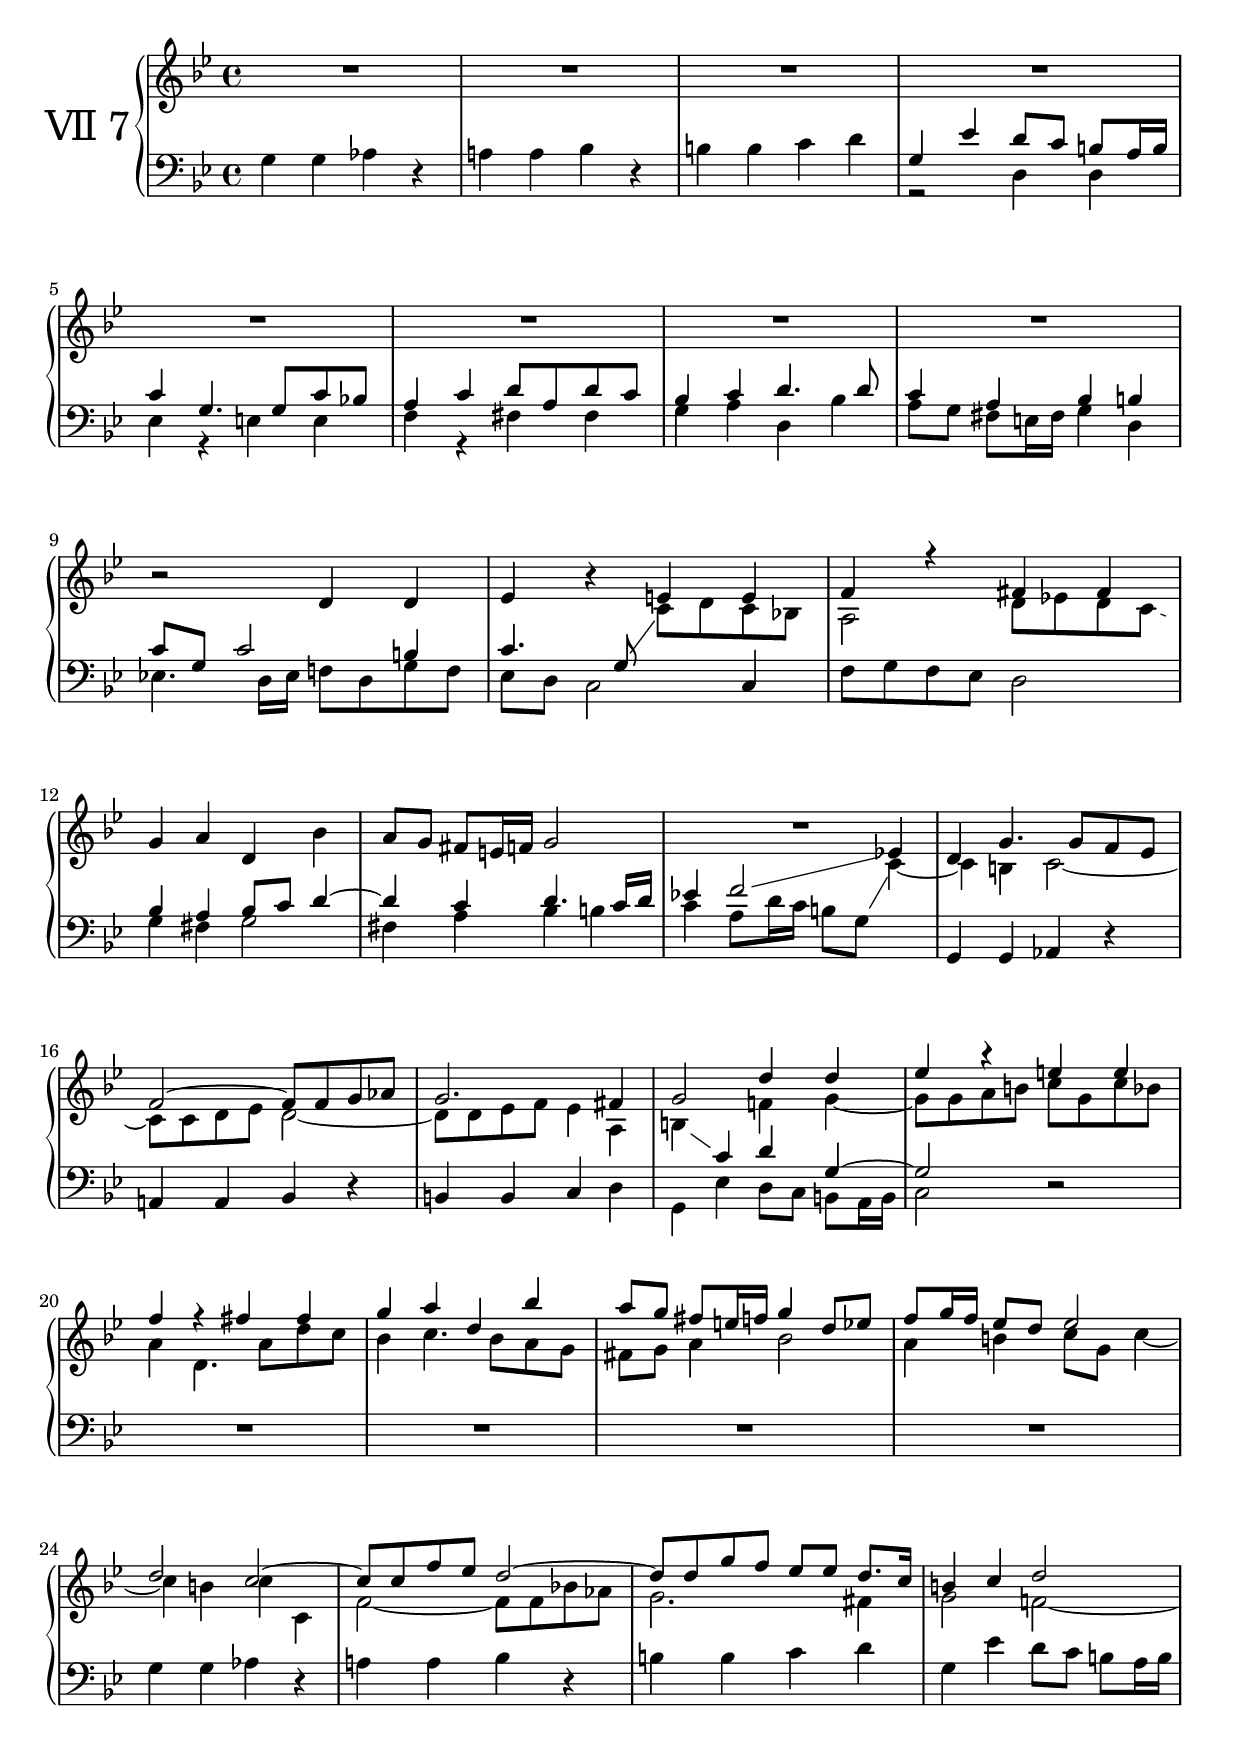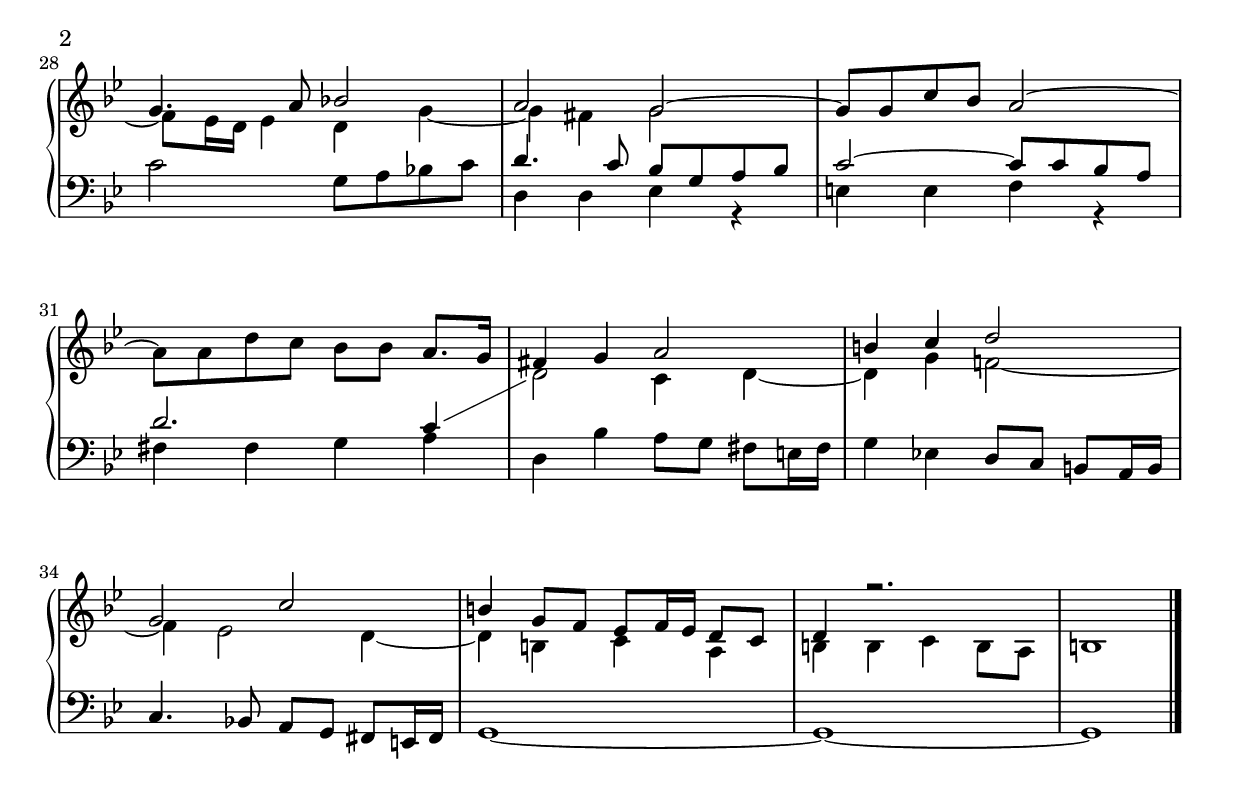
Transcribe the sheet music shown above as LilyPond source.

soprvii = \relative c'
{
        \oneVoice
	R1 |
	R1 |
	R1 |
	R1 |
	R1 |
	R1 |
	R1 |
	R1 |
	r2 d4 d |
	ees r \voiceOne e e |
	f r fis fis |
	\oneVoice g a d, bes' |
	a8 g fis e16 f g2 |
	R1 |\voiceOne
	s1 |
	s1 |
	s1 |
	s2 d'4 d |
	ees r e e |
	f r fis fis |
	g a d, bes' |
	a8 g fis e16 f g4 d8 ees |
	f g16 f ees8 d ees2 |
	d c ~ |
	c8 c f ees d2 ~ |
	d8 d g f ees ees d8. c16 |
	b4 c d2 |
	g,4. a8 bes2 |
	a g ~ |
	\oneVoice g8 g c bes a2 ~ |
	a8 a d c bes bes a8. g16 |
	\voiceOne fis4 g a2 |
	b4 c d2 |
	g, c |
	b4 g8 f ees f16 ees d8 c |
	d4 r2.
	s1
	\bar "|."
}

altovii = \relative c'
{
	\showStaffSwitch

	\key g \minor
	\oneVoice
	\change Staff="down" g4 g aes r |
	a a bes r |
	b b c d |
	\voiceOne g, ees' d8 c b a16 b |
	c4 g4. g8 c bes |
	a4 c d8 a d c |
	bes4 c d4. d8 |
	c4 a bes b |
	c8 g c2 b4 |
	c4. g8 \change Staff="up" \voiceTwo c d c bes |
	a2 d8 ees d c |
	\change Staff="down" \voiceOne bes4 a bes8 c d4 ~ |
	d c d4. c16 d |
	ees4 f2 \change Staff="up" \voiceOne  ees4 |
	d g4. g8 f ees |
	f2 ~ f8 f g aes |
	g2. fis4 |
         g2 \voiceTwo f4 g ~|
	g8 g a b c g c bes |
	a4 d,4. a'8 d c |
	bes4 c4. bes8 a g |
	fis g a4 bes2 |
	a4 b c8 g c4 ~ |
	c b c c, |
	f2 ~ f8 f bes aes |
	g2. fis4 |
	g2 f ~ |
	f8 ees16 d ees4 d g ~ |
	g fis g2 |
}

tenorvii = \relative c
{
	\showStaffSwitch
	%\change Staff = "up"
	\clef bass
	\key g \minor
	s1 |
	s1 |
	s1 |
	\voiceTwo r2 d4 d |
	ees r e e |
	f4 r fis fis |
	g a d, bes' |
	a8 g fis8 e16 fis g4 d |
	ees4. d16 ees f8 d g f |
	ees8 d c2 \oneVoice c4 |
	f8 g f ees d2 |
	g4 fis g2 |
	fis4 a bes b |
	c4 a8 d16 c b8 g \change Staff="up" \voiceTwo  c4 ~ |
	c b c2 ~ |
	c8 c d ees d2 ~ |
	d8 d ees f ees4 a, |
	b \change Staff="down" \voiceOne c d g, ~ |
	g2 r |
	\oneVoice R1 |
	R1 |
	R1 |
	R1 |
	g4 g aes r |
	a a bes r |
	b b c d |
	g, ees' d8 c b a16 b |
	c2 g8 a bes c |
	\voiceOne d4. c8 bes g a bes |
	c2 ~ c8 c bes a |
	d2. c4 |
	\change Staff="up" \voiceTwo d2 c4 d ~ |
	d g f2 ~ |
	f4 ees2 d4 ~ |
	d b c a |
	b b c b8 a |
	b1 |
}

bassvii = \relative c
{
	s1 |
	s |
	s |
	s |
	s |
	s |
	s |
	s |
	s |
	s |
	s |
	s |
	s |
	s |
	\oneVoice g4 g aes r |
	a a bes r |
	b b c d |
	\voiceTwo g, ees' d8 c b a16 b |
	c2 r |
	s1 |
	s |
	s |
	s |
	s |
	s |
	s |
	s |
	s |
	d4 d ees r |
	e e f r |
	fis fis g a |
	\oneVoice d, bes' a8 g fis e16 fis |
	g4 ees d8 c b a16 b |
	c4. bes8 a g fis e16 fis |
	g1 ~ |
	g ~ |
	g |
}

\include "merge.ly"
\score
{
	\new PianoStaff <<
		\accidentalStyle "piano"

		\set PianoStaff.instrumentName = # "Ⅶ 7"
		\new Staff = "up" << { \soprvii } \\ {\altovii} >>
		\new Staff = "down" << {\tenorvii } \\ {\bassvii} >>
	>>
	\layout 
	{
		\context { \PianoStaff \override InstrumentName #'font-size = #5  }
		\context { \Staff \consists #merge-rests-engraver }
		\context { \Staff \consists #merge-mmrests-engraver }
		\context 
		{
			%\Score
			%\override SpacingSpanner.common-shortest-duration = #(ly:make-moment 1/8)
		}
	}
	\midi {\tempo 4=100}
}